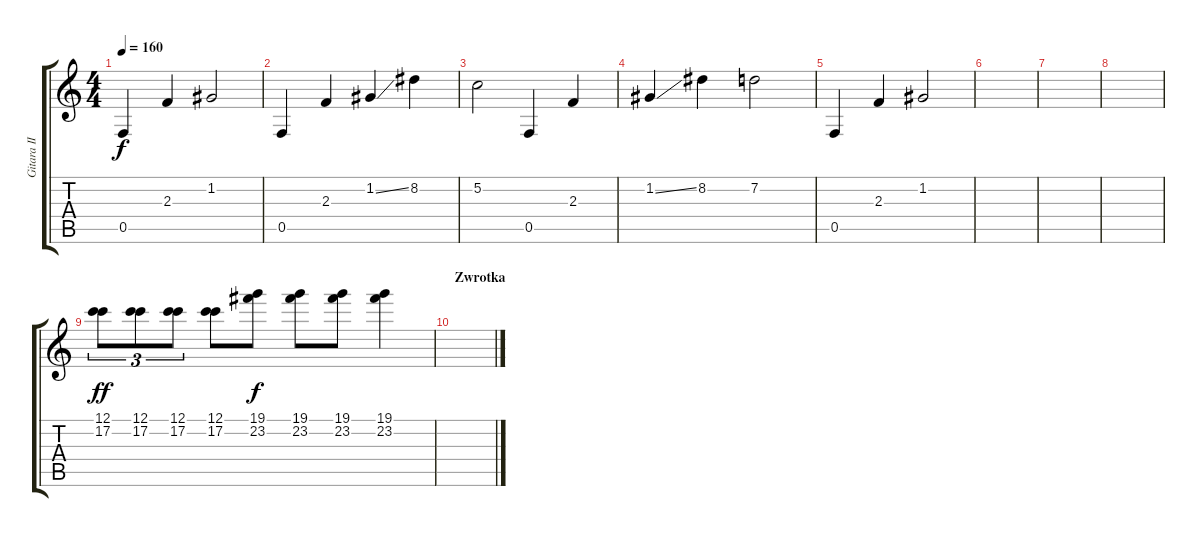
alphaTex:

\track ("Gitara II" "Gitara II") {instrument distortionguitar}
\staff {score tabs}
\tuning (C4 G3 Eb3 Bb2 F2 C2) {hide}
\ts (4 4)
\tempo 160
\clef g2
\ks c
0.5.4{dy f} 2.3.4 1.2.2 |
0.5.4 2.3.4 1.2{ss}.4 8.2.4 |
5.2.2 0.5.4 2.3.4 |
1.2{ss}.4 8.2.4 7.2.2 |
0.5.4 2.3.4 1.2.2 |
|
|
|
(12.1 17.2).8{tu (3 2) dy ff volume 9 balance 16} (12.1 17.2).8{tu (3 2)} (12.1 17.2).8{tu (3 2)} (12.1 17.2).8 (19.1 23.2).8{dy f} (19.1 23.2).8 (19.1 23.2).8 (19.1 23.2).4 |
\section ("" "Zwrotka")
